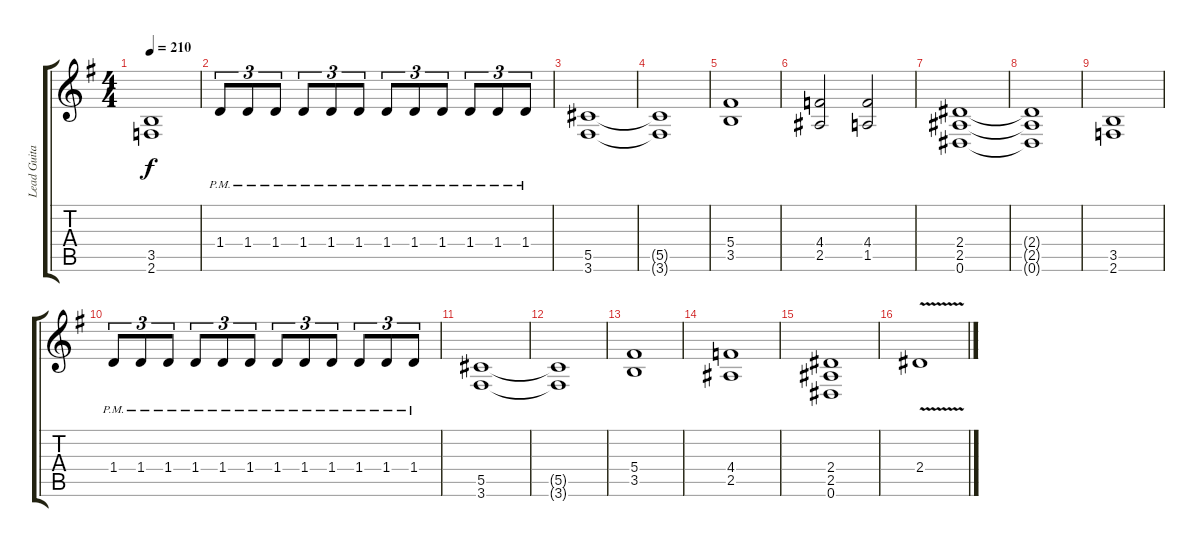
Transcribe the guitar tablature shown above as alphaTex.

\track ("Lead Guitar II (Malmsteen)" "Lead Guita") {instrument distortionguitar}
\staff {score tabs}
\tuning (Eb4 Bb3 Gb3 Db3 Ab2 Eb2) {hide}
\ts (4 4)
\tempo 210
\clef g2
\ks g
(3.5 2.6).1{dy f} |
1.4{pm}.8{tu (3 2)} 1.4{pm}.8{tu (3 2)} 1.4{pm}.8{tu (3 2)} 1.4{pm}.8{tu (3 2)} 1.4{pm}.8{tu (3 2)} 1.4{pm}.8{tu (3 2)} 1.4{pm}.8{tu (3 2)} 1.4{pm}.8{tu (3 2)} 1.4{pm}.8{tu (3 2)} 1.4{pm}.8{tu (3 2)} 1.4{pm}.8{tu (3 2)} 1.4{pm}.8{tu (3 2)} |
(5.5 3.6).1 |
(5.5{t} 3.6{t}).1 |
(5.4 3.5).1 |
(4.4 2.5).2 (4.4 1.5).2 |
(2.4 2.5 0.6).1 |
(2.4{t} 2.5{t} 0.6{t}).1 |
(3.5 2.6).1 |
1.4{pm}.8{tu (3 2)} 1.4{pm}.8{tu (3 2)} 1.4{pm}.8{tu (3 2)} 1.4{pm}.8{tu (3 2)} 1.4{pm}.8{tu (3 2)} 1.4{pm}.8{tu (3 2)} 1.4{pm}.8{tu (3 2)} 1.4{pm}.8{tu (3 2)} 1.4{pm}.8{tu (3 2)} 1.4{pm}.8{tu (3 2)} 1.4{pm}.8{tu (3 2)} 1.4{pm}.8{tu (3 2)} |
(5.5 3.6).1 |
(5.5{t} 3.6{t}).1 |
(5.4 3.5).1 |
(4.4 2.5).1 |
(2.4 2.5 0.6).1 |
2.4{v}.1
